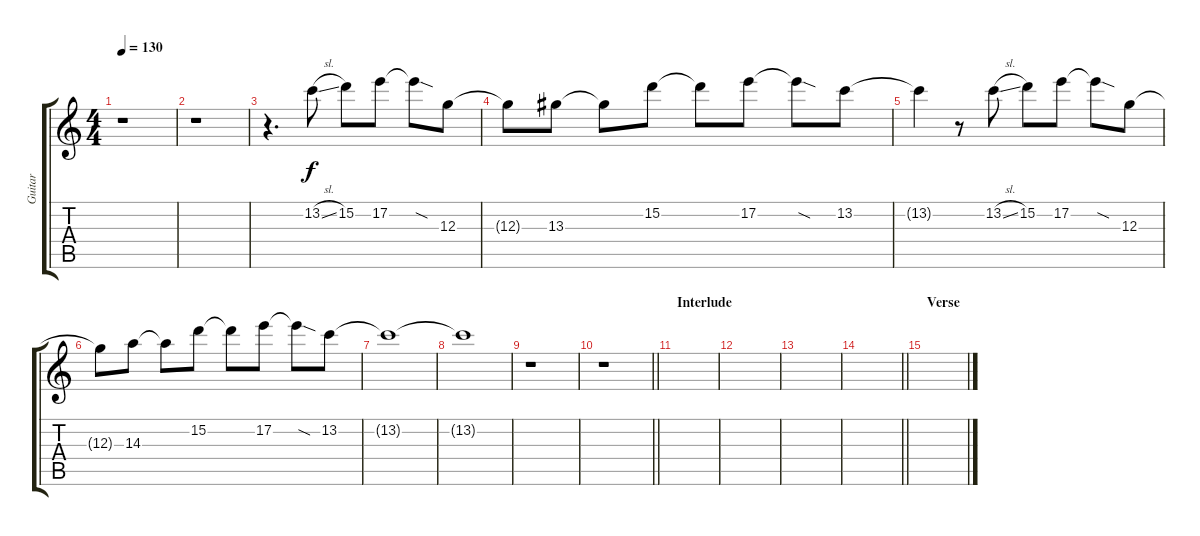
\track ("Guitar" "Guitar") {instrument overdrivenguitar}
\staff {score tabs}
\tuning (E4 B3 G3 D3 A2 E2) {hide}
\ts (4 4)
\tempo 130
\clef g2
\ks c
r.1{dy f} |
r.1 |
r.4{d} 13.2{sl}.8 15.2.8 17.2.8 17.2{sod t}.8 12.3.8 |
12.3{t}.8 13.3.8 13.3{t}.8 15.2.8 15.2{t}.8 17.2.8 17.2{sod t}.8 13.2.8 |
13.2{t}.4 r.8 13.2{sl}.8 15.2.8 17.2.8 17.2{sod t}.8 12.3.8 |
12.3{t}.8 14.3.8 14.3{t}.8 15.2.8 15.2{t}.8 17.2.8 17.2{sod t}.8 13.2.8 |
13.2{t}.1 |
13.2{t}.1 |
r.1 |
\barLineRight lightlight
r.1 |
\section ("" "Interlude")
|
|
|
\barLineRight lightlight
|
\section ("" "Verse")
